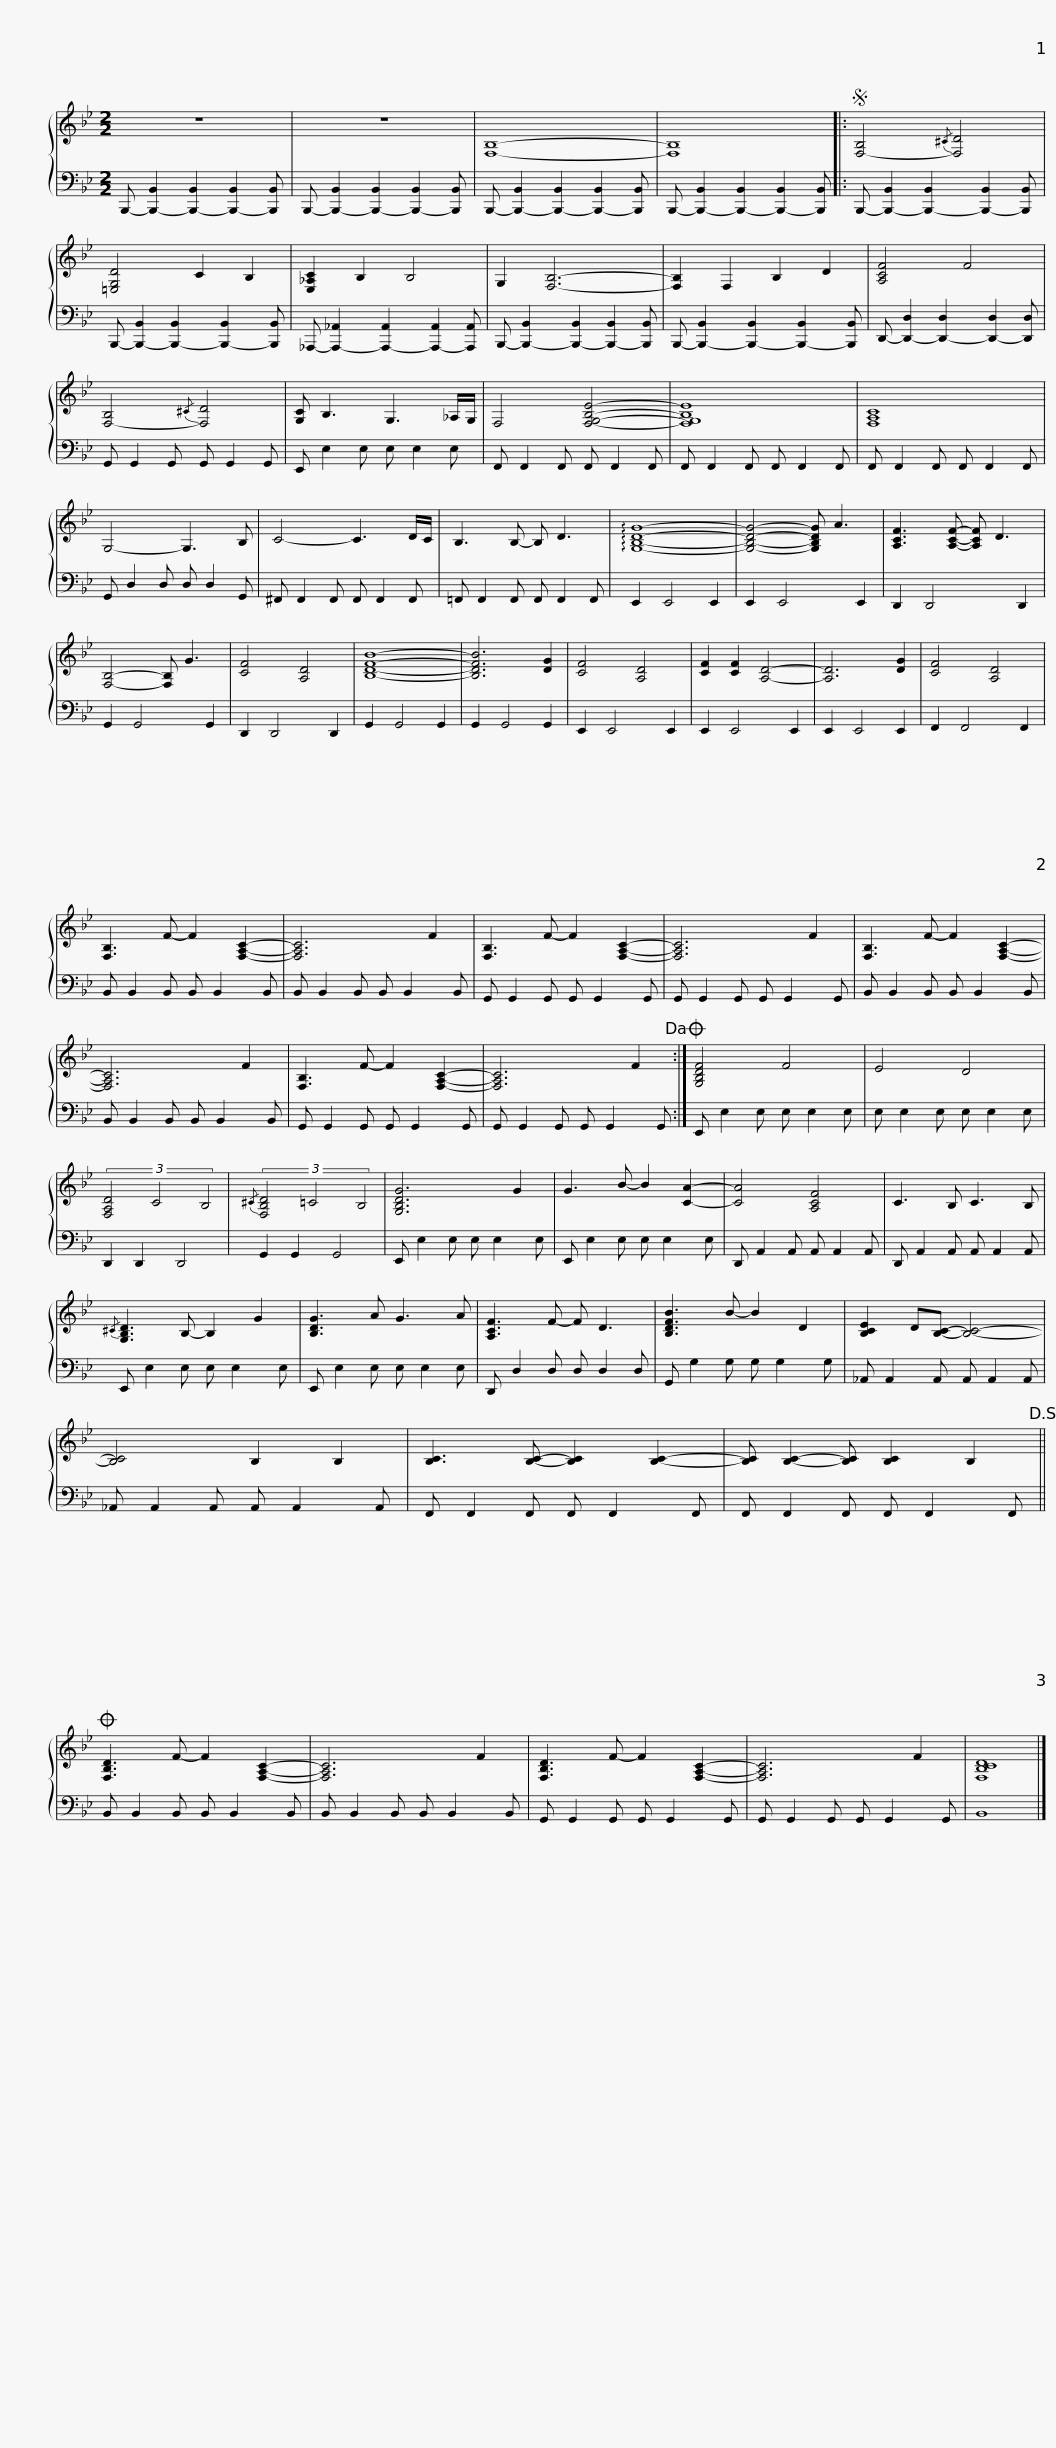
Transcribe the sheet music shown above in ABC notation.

X:1
%%score { 1 | 2 }
L:1/8
M:2/2
I:linebreak $
K:Bb
V:1 treble
V:2 bass
V:1
 z8 | z8 | [F,B,]8- | [F,B,]8 |:$S [F,-B,]4{/^C} [F,D]4 | %5
 [=E,G,D]4 C2 B,2 | [E,_A,C]2 B,2 B,4 | G,2 [F,B,]6- |$ [F,B,]2 F,2 B,2 D2 | [A,CF]4 F4 | %10
 [F,-B,]4{/^C} [F,D]4 | [G,C] B,3 G,3 _A,/G,/ | F,4 [F,G,B,E]4- |$ [F,G,B,E]8 | [F,A,C]8 | %15
 G,4- G,3 B, | C4- C3 D/C/ | B,3 B,- B, D3 |$ !arpeggio![G,B,DG]8- | [G,B,DG]4- [G,B,DG] A3 | %20
 [A,CF]3 [A,CF]- [A,CF] D3 | [F,B,]4- [F,B,] G3 | [CF]4 [A,D]4 | [B,DFB]8- | [B,DFB]6 [DG]2 | %25
 [CF]4 [A,D]4 |$ [CF]2 [CF]2 [A,D]4- | [A,D]6 [DG]2 | [CF]4 [A,D]4 | [F,B,]3 F- F2 [F,A,C]2- | %30
 [F,A,C]6 F2 | [F,B,]3 F- F2 [F,A,C]2- |$ [F,A,C]6 F2 | [F,B,]3 F- F2 [F,A,C]2- | [F,A,C]6 F2 | %35
 [F,B,]3 F- F2 [F,A,C]2- |$ [F,A,C]6 F2!dacoda! :| [G,B,DF]4 F4 | E4 D4 | (3[F,A,D]4 C4 B,4 | %40
{/^C} (3[F,B,D]4 =C4 B,4 | [G,B,DG]6 G2 |$ G3 B- B2 [CA]2- | [CA]4 [A,CF]4 | C3 B, C3 B, | %45
{/^C} [G,B,D]3 B,- B,2 G2 | [B,DG]3 A G3 A |$ [A,CF]3 F- F D3 | [B,DFB]3 B- B2 D2 | [B,CE]2 D[B,C]- [B,C]4- | %50
 [B,C]4 B,2 B,2 | [B,C]3 [B,C]- [B,C]2 [B,C]2- |$ [B,C] [B,C]2- [B,C] [B,C]2 B,2!D.S.! ||O [F,B,D]3 F- F2 [F,A,C]2- | [F,A,C]6 F2 | %55
 [F,B,D]3 F- F2 [F,A,C]2- |$ [F,A,C]6 F2 | [F,B,CD]8 |] %58
V:2
 B,,,- [B,,,-B,,]2 [B,,,-B,,]2 [B,,,-B,,]2 [B,,,B,,] | B,,,- [B,,,-B,,]2 [B,,,-B,,]2 [B,,,-B,,]2 [B,,,B,,] | B,,,- [B,,,-B,,]2 [B,,,-B,,]2 [B,,,-B,,]2 [B,,,B,,] | B,,,- [B,,,-B,,]2 [B,,,-B,,]2 [B,,,-B,,]2 [B,,,B,,] |:$ B,,,- [B,,,-B,,]2 [B,,,-B,,]2 [B,,,-B,,]2 [B,,,B,,] | %5
 B,,,- [B,,,-B,,]2 [B,,,-B,,]2 [B,,,-B,,]2 [B,,,B,,] | _A,,,- [A,,,-_A,,]2 [A,,,-A,,]2 [A,,,-A,,]2 [A,,,A,,] | B,,,- [B,,,-B,,]2 [B,,,-B,,]2 [B,,,-B,,]2 [B,,,B,,] |$ B,,,- [B,,,-B,,]2 [B,,,-B,,]2 [B,,,-B,,]2 [B,,,B,,] | D,,- [D,,-D,]2 [D,,-D,]2 [D,,-D,]2 [D,,D,] | %10
 G,, G,,2 G,, G,, G,,2 G,, | E,, E,2 E, E, E,2 E, | F,, F,,2 F,, F,, F,,2 F,, |$ F,, F,,2 F,, F,, F,,2 F,, | F,, F,,2 F,, F,, F,,2 F,, | %15
 G,, D,2 D, D, D,2 G,, | ^F,, F,,2 F,, F,, F,,2 F,, | =F,, F,,2 F,, F,, F,,2 F,, |$ E,,2 E,,4 E,,2 | E,,2 E,,4 E,,2 | %20
 D,,2 D,,4 D,,2 | G,,2 G,,4 G,,2 | D,,2 D,,4 D,,2 | G,,2 G,,4 G,,2 | G,,2 G,,4 G,,2 | %25
 E,,2 E,,4 E,,2 |$ E,,2 E,,4 E,,2 | E,,2 E,,4 E,,2 | F,,2 F,,4 F,,2 | B,, B,,2 B,, B,, B,,2 B,, | %30
 B,, B,,2 B,, B,, B,,2 B,, | G,, G,,2 G,, G,, G,,2 G,, |$ G,, G,,2 G,, G,, G,,2 G,, | B,, B,,2 B,, B,, B,,2 B,, | B,, B,,2 B,, B,, B,,2 B,, | %35
 G,, G,,2 G,, G,, G,,2 G,, |$ G,, G,,2 G,, G,, G,,2 G,, :| E,, E,2 E, E, E,2 E, | E, E,2 E, E, E,2 E, | D,,2 D,,2 D,,4 | %40
 G,,2 G,,2 G,,4 | E,, E,2 E, E, E,2 E, |$ E,, E,2 E, E, E,2 E, | D,, A,,2 A,, A,, A,,2 A,, | D,, A,,2 A,, A,, A,,2 A,, | %45
 E,, E,2 E, E, E,2 E, | E,, E,2 E, E, E,2 E, |$ D,, D,2 D, D, D,2 D, | G,, G,2 G, G, G,2 G, | _A,, A,,2 A,, A,, A,,2 A,, | %50
 _A,, A,,2 A,, A,, A,,2 A,, | F,, F,,2 F,, F,, F,,2 F,, |$ F,, F,,2 F,, F,, F,,2 F,, || B,, B,,2 B,, B,, B,,2 B,, | B,, B,,2 B,, B,, B,,2 B,, | %55
 G,, G,,2 G,, G,, G,,2 G,, |$ G,, G,,2 G,, G,, G,,2 G,, | B,,8 |] %58
